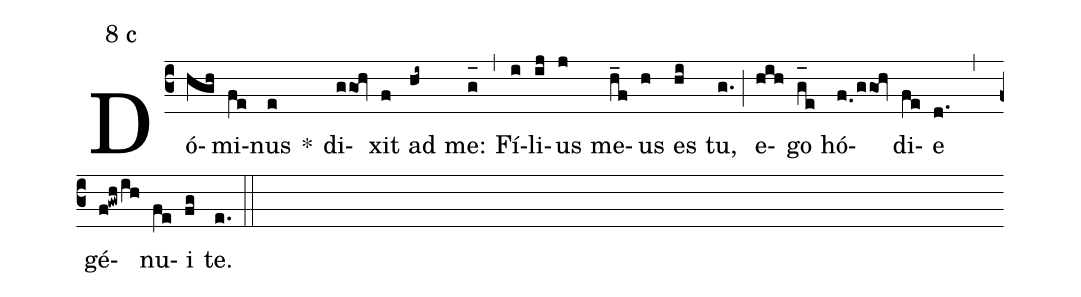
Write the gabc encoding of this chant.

mode:8 c;
%%
(c3) Dó(hgh)mi(fe)nus(e) *() di(ggoh)xit(f) ad(hi~) me:(g_[oh:h]) (,) Fí(i)li(ij)us(j) me(h_f)us(h) es(hi) tu,(g.) (;) e(hih)go(g_[oh:h]e) hó(f.0/ggoh)di(fe)e(d.) ( ,/) gé(f!gwh/ih)nu(fe)i(fg) te.(e.) (::)
